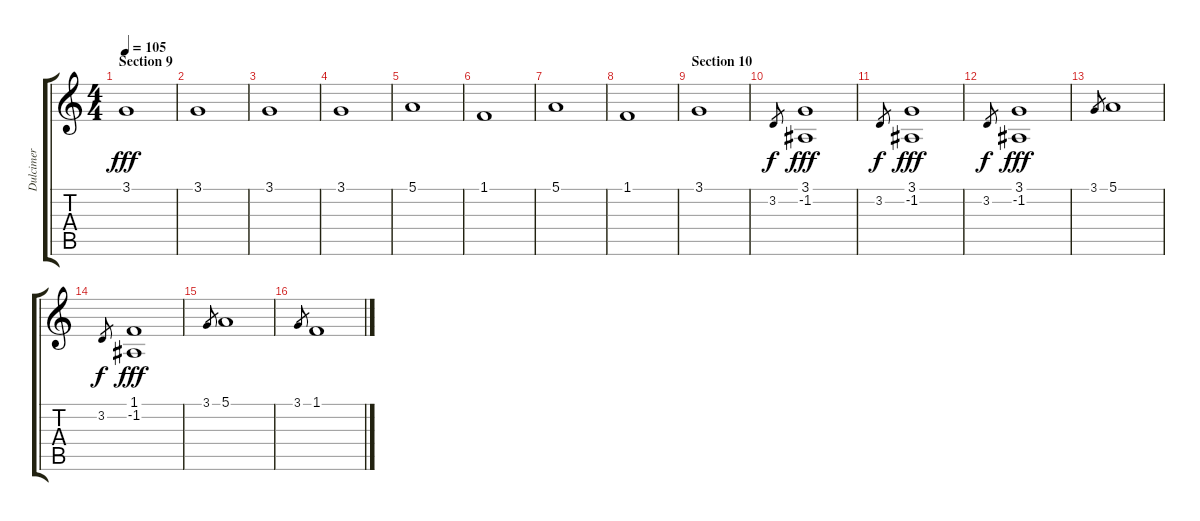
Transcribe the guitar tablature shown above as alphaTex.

\track ("Dulcimer" "Dulcimer") {instrument dulcimer}
\staff {score tabs}
\tuning (E4 B3 G3 D3 A2 E2) {hide}
\ts (4 4)
\section ("" "Section 9")
\tempo 105
\clef g2
\ks c
3.1.1{dy fff} |
3.1.1 |
3.1.1 |
3.1.1 |
5.1.1 |
1.1.1 |
5.1.1 |
1.1.1 |
\section ("" "Section 10")
3.1.1 |
3.2.8{gr dy f} (3.1 -1.2).1{dy fff} |
3.2.8{gr dy f} (3.1 -1.2).1{dy fff} |
3.2.8{gr dy f} (3.1 -1.2).1{dy fff} |
3.1.8{gr} 5.1.1 |
3.2.8{gr dy f} (1.1 -1.2).1{dy fff} |
3.1.8{gr} 5.1.1 |
3.1.8{gr} 1.1.1
